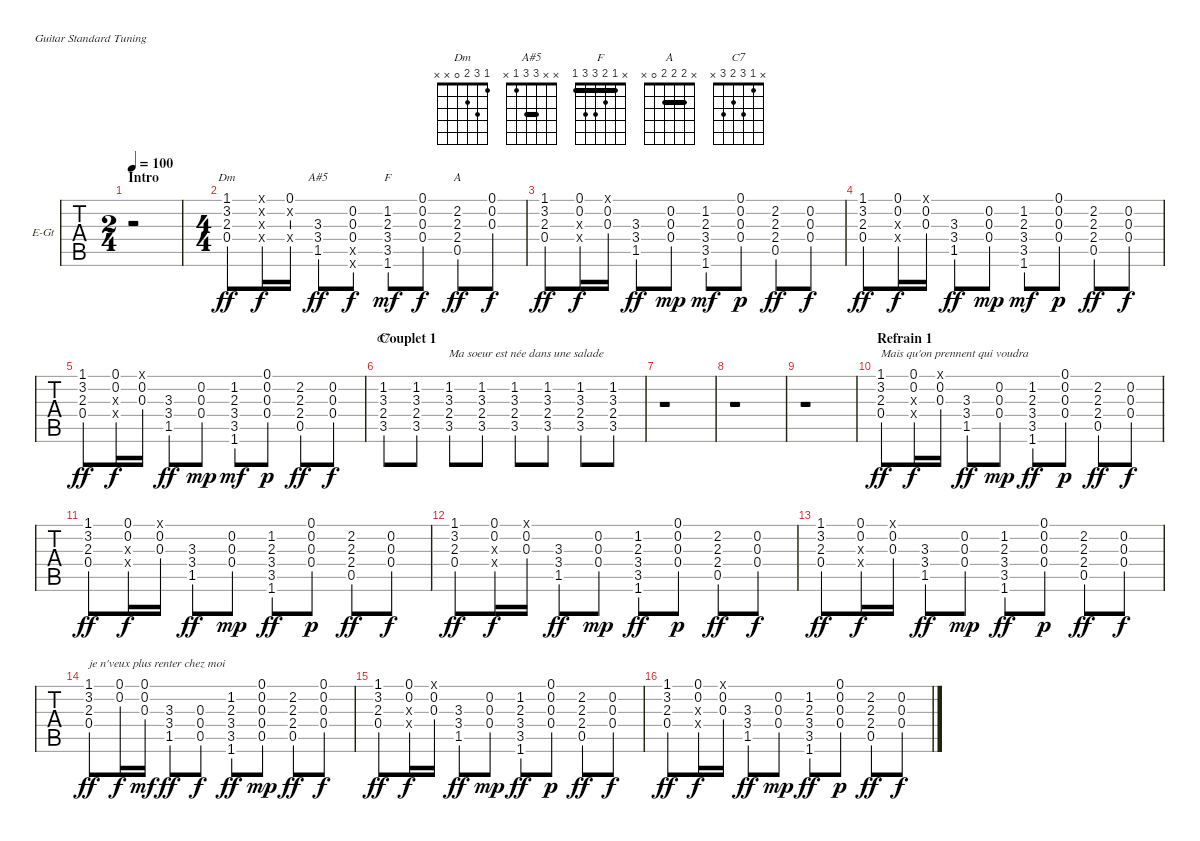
\bracketExtendMode groupsimilarinstruments
\firstSystemTrackNameOrientation horizontal
\otherSystemsTrackNameOrientation horizontal
\track ("Guitare Sat 1" "E-Gt") {instrument overdrivenguitar}
\staff {tabs}
\tuning (E4 B3 G3 D3 A2 E2)
\chord ("Dm" 1 3 2 0 x x) {showfingering false}
\chord ("A#5" x x 3 3 1 x) {showfingering false barre 3}
\chord ("F" x 1 2 3 3 1) {showfingering false barre 1}
\chord ("A" x 2 2 2 0 x) {showfingering false barre (2 2)}
\chord ("C7" x 1 3 2 3 x) {showfingering false}
\ts (2 4)
\section ("" "Intro")
\tempo 100
\clef g2
\ks c
r.2{dy ff instrument overdrivenguitar} |
\ts (4 4)
(1.1 3.2 2.3 0.4).8{ch "Dm"} (0.1{x} 0.2{x} 0.3{x} 0.4{x}).16{dy f} (0.1 0.2{x} 0.4{x}).16 (3.3 3.4 1.5).8{ch "A#5" dy ff} (0.2 0.3 0.4 8.5{x} 6.6{x}).8{dy f} (1.2 2.3 3.4 3.5 1.6).8{ch "F" dy mf} (0.1 0.2 0.3 0.4).8{dy f} (2.2 2.3 2.4 0.5).8{ch "A" dy ff} (0.1 0.2 0.3).8{dy f} |
(1.1 3.2 2.3 0.4).8{dy ff} (0.1 0.2 0.3{x} 0.4{x}).16{dy f} (0.1{x} 0.2 0.3).16 (3.3 3.4 1.5).8{dy ff} (0.2 0.3 0.4).8{dy mp} (1.2 2.3 3.4 3.5 1.6).8{dy mf} (0.1 0.2 0.3 0.4).8{dy p} (2.2 2.3 2.4 0.5).8{dy ff} (0.2 0.3 0.4).8{dy f} |
(1.1 3.2 2.3 0.4).8{dy ff} (0.1 0.2 0.3{x} 0.4{x}).16{dy f} (0.1{x} 0.2 0.3).16 (3.3 3.4 1.5).8{dy ff} (0.2 0.3 0.4).8{dy mp} (1.2 2.3 3.4 3.5 1.6).8{dy mf} (0.1 0.2 0.3 0.4).8{dy p} (2.2 2.3 2.4 0.5).8{dy ff} (0.2 0.3 0.4).8{dy f} |
(1.1 3.2 2.3 0.4).8{dy ff} (0.1 0.2 0.3{x} 0.4{x}).16{dy f} (0.1{x} 0.2 0.3).16 (3.3 3.4 1.5).8{dy ff} (0.2 0.3 0.4).8{dy mp} (1.2 2.3 3.4 3.5 1.6).8{dy mf} (0.1 0.2 0.3 0.4).8{dy p} (2.2 2.3 2.4 0.5).8{dy ff} (0.2 0.3 0.4).8{dy f} |
\section ("" "Couplet 1")
(1.2 3.3 2.4 3.5).8{ch "C7"} (1.2 3.3 2.4 3.5).8 (1.2 3.3 2.4 3.5).8{txt "Ma soeur est née dans une salade"} (1.2 3.3 2.4 3.5).8 (1.2 3.3 2.4 3.5).8 (1.2 3.3 2.4 3.5).8 (1.2 3.3 2.4 3.5).8 (1.2 3.3 2.4 3.5).8 |
r.1 |
r.1 |
r.1 |
\section ("" "Refrain 1")
(1.1 3.2 2.3 0.4).8{txt "Mais qu'on prennent qui voudra" dy ff} (0.1 0.2 0.3{x} 0.4{x}).16{dy f} (0.1{x} 0.2 0.3).16 (3.3 3.4 1.5).8{dy ff} (0.2 0.3 0.4).8{dy mp} (1.2 2.3 3.4 3.5 1.6).8{dy ff} (0.1 0.2 0.3 0.4).8{dy p} (2.2 2.3 2.4 0.5).8{dy ff} (0.2 0.3 0.4).8{dy f} |
(1.1 3.2 2.3 0.4).8{dy ff} (0.1 0.2 0.3{x} 0.4{x}).16{dy f} (0.1{x} 0.2 0.3).16 (3.3 3.4 1.5).8{dy ff} (0.2 0.3 0.4).8{dy mp} (1.2 2.3 3.4 3.5 1.6).8{dy ff} (0.1 0.2 0.3 0.4).8{dy p} (2.2 2.3 2.4 0.5).8{dy ff} (0.2 0.3 0.4).8{dy f} |
(1.1 3.2 2.3 0.4).8{dy ff} (0.1 0.2 0.3{x} 0.4{x}).16{dy f} (0.1{x} 0.2 0.3).16 (3.3 3.4 1.5).8{dy ff} (0.2 0.3 0.4).8{dy mp} (1.2 2.3 3.4 3.5 1.6).8{dy ff} (0.1 0.2 0.3 0.4).8{dy p} (2.2 2.3 2.4 0.5).8{dy ff} (0.2 0.3 0.4).8{dy f} |
(1.1 3.2 2.3 0.4).8{dy ff} (0.1 0.2 0.3{x} 0.4{x}).16{dy f} (0.1{x} 0.2 0.3).16 (3.3 3.4 1.5).8{dy ff} (0.2 0.3 0.4).8{dy mp} (1.2 2.3 3.4 3.5 1.6).8{dy ff} (0.1 0.2 0.3 0.4).8{dy p} (2.2 2.3 2.4 0.5).8{dy ff} (0.2 0.3 0.4).8{dy f} |
(1.1 3.2 2.3 0.4).8{txt "je n'veux plus renter chez moi" dy ff} (0.1 0.2).16{dy f} (0.1 0.2 0.3).16{dy mf} (3.3 3.4 1.5).8{dy ff} (0.3 0.4 0.5).8{dy f} (1.2 2.3 3.4 3.5 1.6).8{dy ff} (0.1 0.2 0.3 0.4 0.5).8{dy mp} (2.2 2.3 2.4 0.5).8{dy ff} (0.1 0.2 0.3 0.4).8{dy f} |
(1.1 3.2 2.3 0.4).8{dy ff} (0.1 0.2 0.3{x} 0.4{x}).16{dy f} (0.1{x} 0.2 0.3).16 (3.3 3.4 1.5).8{dy ff} (0.2 0.3 0.4).8{dy mp} (1.2 2.3 3.4 3.5 1.6).8{dy ff} (0.1 0.2 0.3 0.4).8{dy p} (2.2 2.3 2.4 0.5).8{dy ff} (0.2 0.3 0.4).8{dy f} |
(1.1 3.2 2.3 0.4).8{dy ff} (0.1 0.2 0.3{x} 0.4{x}).16{dy f} (0.1{x} 0.2 0.3).16 (3.3 3.4 1.5).8{dy ff} (0.2 0.3 0.4).8{dy mp} (1.2 2.3 3.4 3.5 1.6).8{dy ff} (0.1 0.2 0.3 0.4).8{dy p} (2.2 2.3 2.4 0.5).8{dy ff} (0.2 0.3 0.4).8{dy f}
